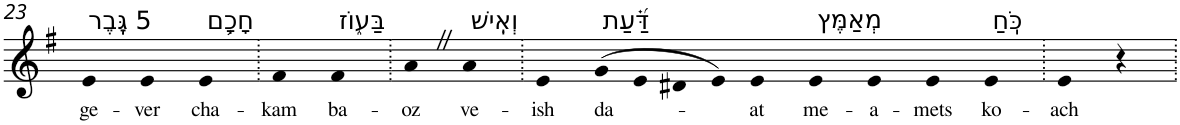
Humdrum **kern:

**kern	**text
*part1	*part1
*staff1	*staff1
*I"Piano	*
*I'Pno	*
!!LO:PB:g=z
*clefG2	*
*k[f#]	*
*G:	*
=23	=23
!LO:TX:a:t=5 גֶּֽבֶר	!
!	!LO:LY:b
4e	ge-
!	!LO:LY:b
4e	-ver
!LO:TX:a:t=חָכָ֥ם	!
!	!LO:LY:b
4e	cha-
=24.	=24.
!	!LO:LY:b
4f#	-kam
!LO:TX:a:t=בַּע֑וֹז	!
!	!LO:LY:b
4f#	ba-
=25.	=25.
!	!LO:LY:b
4aZ	-oz
!LO:TX:a:t=וְאִֽישׁ	!
!	!LO:LY:b
4a	ve-
=26.	=26.
!	!LO:LY:b
4e	-ish
!LO:TX:a:t=דַּ֝֗עַת	!
!	!LO:LY:b
(>8g	da-
8e	.
8d#X	.
8e)	.
!	!LO:LY:b
4e	-at
!LO:TX:a:t=מְאַמֶּץ	!
!	!LO:LY:b
4e	me-
!	!LO:LY:b
4e	-a-
!	!LO:LY:b
4e	-mets
!LO:TX:a:t=כֹּֽחַ	!
!	!LO:LY:b
4e	ko-
=27.	=27.
!	!LO:LY:b
4e	-ach
4r	.
=.	=.
*-	*-
